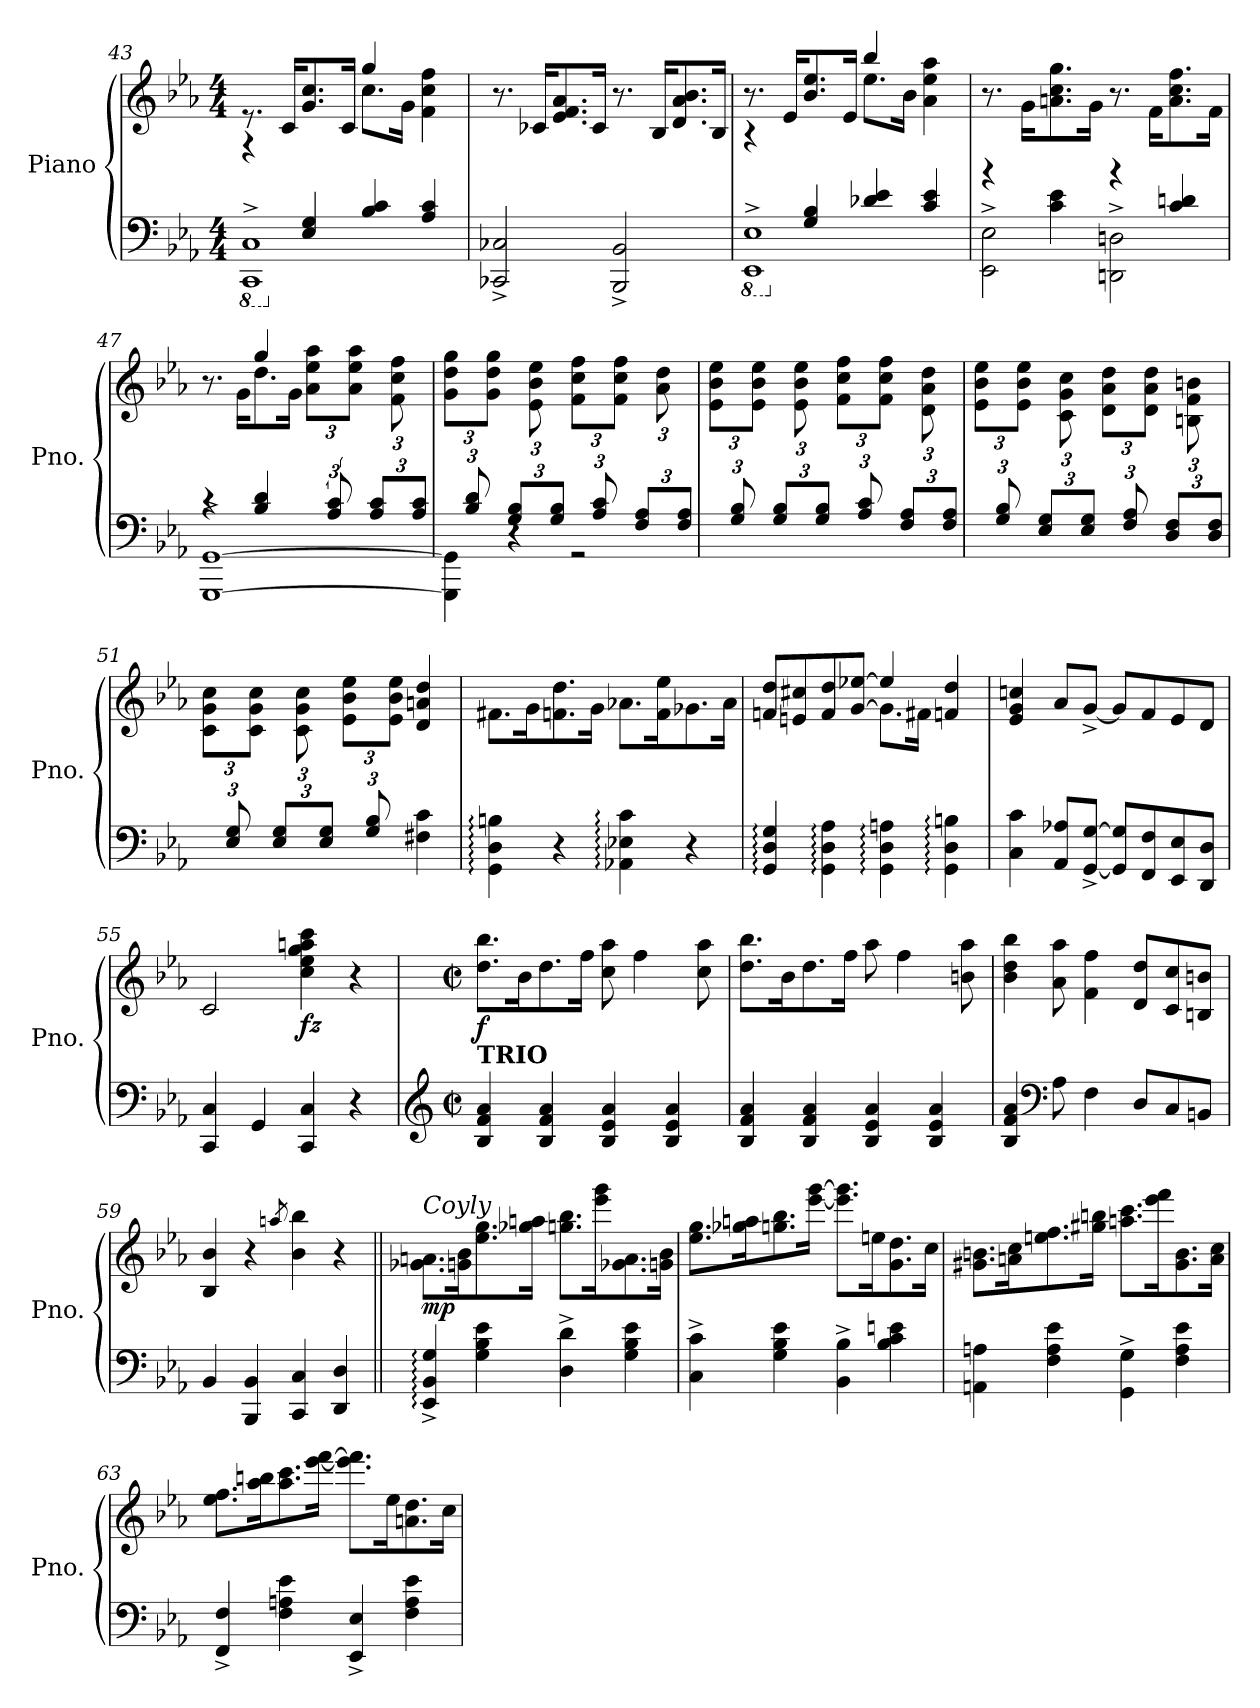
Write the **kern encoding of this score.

**kern	**kern	**dynam
*part1	*part1	*part1
*staff2	*staff1	*staff1/2
*I"Piano	*	*
*I'Pno.	*	*
*clefF4	*clefG2	*
*k[b-e-a-]	*k[b-e-a-]	*
*M4/4	*M4/4	*
*8ba	*	*
=43	=43	=43
*^	*^	*
1CCC^ 1CC^	4rg	8.re	2ryy	.
.	.	16c/KL	.	.
*X8ba	*	*	*	*
.	4E-/ 4G/	8.g/ 8.cc/	.	.
.	.	16c/Jk	.	.
.	4B-/ 4c/	8.cc\L	4gg/	.
.	.	16g\Jk	.	.
.	4A-/ 4c/	4f\ 4cc\ 4ff\	4ryy	.
*v	*v	*	*	*
*	*v	*v	*
!!LO:LB:g=z
=44	=44	=44
2CC-X/^ 2C-X/^	8.r	.
.	16c-X/KL	.
.	8.e-/ 8.f/ 8.a-/	.
.	16c-/Jk	.
2BBB-/^ 2BB-/^	8.r	.
.	16B-/KL	.
.	8.d/ 8.a-/ 8.b-/	.
.	16B-/Jk	.
=45	=45	=45
*8ba	*	*
*^	*^	*
1EEE-^ 1EE-^	4rb	8.r	2ryy	.
.	.	16e-/KL	.	.
*X8ba	*	*	*	*
.	4G/ 4B-/	8.b-/ 8.ee-/	.	.
.	.	16e-/Jk	.	.
.	4d-X/ 4e-/	8.ee-\L	4bb-/	.
.	.	16b-\Jk	.	.
.	4c/ 4e-/	4a-\ 4ee-\ 4aa-\	4ryy	.
*	*	*v	*v	*
=46	=46	=46	=46
2EE-\^ 2E-\^	4rb	8.r	.
.	.	16g\KL	.
.	4c\ 4e-\	8.an\ 8.cc\ 8.gg\	.
.	.	16g\Jk	.
2DDn\^ 2Dn\^	4rb	8.r	.
.	.	16f\KL	.
.	4c/ 4dn/	8.a\ 8.cc\ 8.ff\	.
.	.	16f\Jk	.
=47	=47	=47	=47
*	*^	*^	*
12%7ryy	4r	[1GGG^ [1GG^	8.r	4ryy	.
.	.	.	16g\KL	.	.
.	4B-/ 4d/	.	8.dd\	4gg/	.
.	.	.	16g\Jk	.	.
*	*	*	*Xbrackettup	*	*
.	2ryy	.	12a-\ 12ee-\ 12aa-\L	12ryy	.
12A-/ 12c/	.	.	12ryy	12%5ryy	.
12ryy	.	.	12a-\ 12ee-\ 12aa-\J	.	.
*Xbrackettup	*	*	*	*	*
12A-/ 12c/L	.	.	12ryy	.	.
12ryy	.	.	12f\ 12cc\ 12ff\	.	.
12A-/ 12c/J	.	.	12ryy	.	.
*	*	*	*v	*v	*
!!LO:LB:g=z
=48	=48	=48	=48	=48
12ryy	1ryy	4GGG\] 4GG\]	12g\ 12dd\ 12gg\L	.
12B-/ 12d/	.	.	12ryy	.
12ryy	.	.	12g\ 12dd\ 12gg\J	.
12G/ 12B-/L	.	4r	12ryy	.
12ryy	.	.	12e-\ 12b-\ 12ee-\	.
12G/ 12B-/J	.	.	12ryy	.
12ryy	.	2rGG	12f\ 12cc\ 12ff\L	.
12A-/ 12c/	.	.	12ryy	.
12ryy	.	.	12f\ 12cc\ 12ff\J	.
12F/ 12A-/L	.	.	12ryy	.
12ryy	.	.	12a-\ 12dd\	.
12F/ 12A-/J	.	.	12ryy	.
*	*v	*v	*	*
=49	=49	=49	=49
12ryy	1ryy	12e-\ 12b-\ 12ee-\L	.
12G/ 12B-/	.	12ryy	.
12ryy	.	12e-\ 12b-\ 12ee-\J	.
12G/ 12B-/L	.	12ryy	.
12ryy	.	12e-\ 12b-\ 12ee-\	.
12G/ 12B-/J	.	12ryy	.
12ryy	.	12f\ 12cc\ 12ff\L	.
12A-/ 12c/	.	12ryy	.
12ryy	.	12f\ 12cc\ 12ff\J	.
12F/ 12A-/L	.	12ryy	.
12ryy	.	12d\ 12a-\ 12dd\	.
12F/ 12A-/J	.	12ryy	.
=50	=50	=50	=50
12ryy	1ryy	12e-\ 12b-\ 12ee-\L	.
12G/ 12B-/	.	12ryy	.
12ryy	.	12e-\ 12b-\ 12ee-\J	.
12E-/ 12G/L	.	12ryy	.
12ryy	.	12c\ 12g\ 12cc\	.
12E-/ 12G/J	.	12ryy	.
12ryy	.	12d\ 12a-\ 12dd\L	.
12F/ 12A-/	.	12ryy	.
12ryy	.	12d\ 12a-\ 12dd\J	.
12D/ 12F/L	.	12ryy	.
12ryy	.	12Bn\ 12f\ 12bn\	.
12D/ 12F/J	.	12ryy	.
=51	=51	=51	=51
12ryy	2.ryy	12c\ 12g\ 12cc\L	.
12E-/ 12G/	.	12ryy	.
12ryy	.	12c\ 12g\ 12cc\J	.
12E-/ 12G/L	.	12ryy	.
12ryy	.	12c\ 12g\ 12cc\	.
12E-/ 12G/J	.	12ryy	.
12ryy	.	12e-\ 12b-\ 12ee-\L	.
12G/ 12B-/	.	12ryy	.
3ryy	.	12e-\ 12b-\ 12ee-\J	.
.	4F#X\ 4c\	4d/ 4an/ 4dd/	.
*v	*v	*	*
!!LO:LB:g=z
=52	=52	=52
4GG\: 4D\: 4Bn\:	8.f#X\L	.
.	16g\K	.
4r	8.fn\ 8.dd\	.
.	16g\Jk	.
4AA-X\: 4E-X\: 4c\:	8.a-X\L	.
.	16f\ 16ee-\K	.
4r	8.g-X\	.
.	16a-\Jk	.
=53	=53	=53
*	*^	*
4GG/: 4D/: 4G/:	8fn/ 8dd/L	2ryy	.
.	8en/ 8cc#X/	.	.
4GG\: 4D\: 4A-\:	8f/ 8dd/	.	.
.	[8g/ [8ee-X/J	.	.
4GG\: 4D\: 4An\:	8.g\L]	4ee-/]	.
.	16f#X\Jk	.	.
4GG\: 4D\: 4Bn\:	4fn/ 4dd/	4ryy	.
*	*v	*v	*
=54	=54	=54
4C\ 4c\	4e-/ 4g/ 4ccn/	.
8AA-/ 8A-X/L	8a-/L	.
[8GG/^ [8G/^J	[8g^/J	.
8GG/] 8G/]L	8g/L]	.
8FF/ 8F/	8f/	.
8EE-/ 8E-/	8e-/	.
8DD/ 8D/J	8d/J	.
=55	=55	=55
4CC/ 4C/	2c/	.
4GG/	.	.
!	!	!LO:DY:b
4CC/ 4C/	4cc\ 4ee-\ 4gg\ 4aan\ 4ccc\	fz
4r	4r	.
!!LO:LB:g=z
=56	=56	=56
*clefG2	*	*
*M2/2	*M2/2	*
*met(c|)	*met(c|)	*
!	!LO:TX:b:B:t=TRIO	!
!	!	!LO:DY:b
4B-/ 4f/ 4a-/	8.dd\ 8.bb-\L	f
.	16b-\K	.
4B-/ 4f/ 4a-/	8.dd\	.
.	16ff\Jk	.
4B-/ 4e-/ 4a-/	8cc\ 8aa-\	.
.	4ff\	.
4B-/ 4e-/ 4a-/	.	.
.	8cc\ 8aa-\	.
=57	=57	=57
4B-/ 4f/ 4a-/	8.dd\ 8.bb-\L	.
.	16b-\K	.
4B-/ 4f/ 4a-/	8.dd\	.
.	16ff\Jk	.
4B-/ 4e-/ 4a-/	8aa-\	.
.	4ff\	.
4B-/ 4e-/ 4a-/	.	.
.	8bn\ 8aa-\	.
=58	=58	=58
4B-/ 4f/ 4a-/	4b-\ 4dd\ 4bb-\	.
*clefF4	*	*
8A-\	8a-\ 8aa-\	.
4F\	4f\ 4ff\	.
8D/L	8d/ 8dd/L	.
8C/	8c/ 8cc/	.
8BBn/J	8Bn/ 8bn/J	.
=59	=59	=59
4BB-/	4B-/ 4b-/	.
4BBB-/ 4BB-/	4r	.
.	8qaan/	.
4CC/ 4C/	4b-\ 4bb-\	.
4DD/ 4D/	4r	.
!!LO:PB:g=z
=60||	=60||	=60||
!	!LO:TX:a:i:t=Coyly	!
!	!	!LO:DY:b
4EE-/:^ 4BB-/:^ 4G/:^	8.g-X\ 8.an\L	mp
.	16gn\ 16b-\K	.
4G\ 4B-\ 4e-\	8.ee-\ 8.gg\	.
.	16gg-X\ 16aan\Jk	.
4D\^ 4d\^	8.ggn\ 8.bb-\L	.
.	16eee-\ 16ggg\K	.
4G\ 4B-\ 4e-\	8.g-X\ 8.a\	.
.	16gn\ 16b-\Jk	.
=61	=61	=61
4C\^ 4c\^	8.ee-\ 8.gg\L	.
.	16gg-X\ 16aan\K	.
4G\ 4B-\ 4e-\	8.ggn\ 8.bb-\	.
.	[16eee-\ [16ggg\Jk	.
4BB-\^ 4B-\^	8.eee-\] 8.ggg\]L	.
.	16een\K	.
4B-\ 4c\ 4en\	8.g\ 8.dd\	.
.	16cc\Jk	.
=62	=62	=62
4AAn\ 4An\	8.g#X\ 8.bn\L	.
.	16an\ 16cc\K	.
4F\ 4A\ 4e-\	8.een\ 8.ff\	.
.	16gg#X\ 16bbn\Jk	.
4GG\^ 4G\^	8.aan\ 8.ccc\L	.
.	16eee-\ 16fff\K	.
4F\ 4A\ 4e-\	8.g#\ 8.b\	.
.	16a\ 16cc\Jk	.
!!LO:LB:g=z
=63	=63	=63
4FF/^ 4F/^	8.ee-\ 8.ff\L	.
.	16aa-\ 16bbn\K	.
4F\ 4An\ 4e-\	8.aa-\ 8.ccc\	.
.	[16eee-\ [16fff\Jk	.
4EE-/^ 4E-/^	8.eee-\] 8.fff\]L	.
.	16ee-\K	.
4F\ 4A\ 4e-\	8.an\ 8.dd\	.
.	16cc\Jk	.
=	=	=
*-	*-	*-
